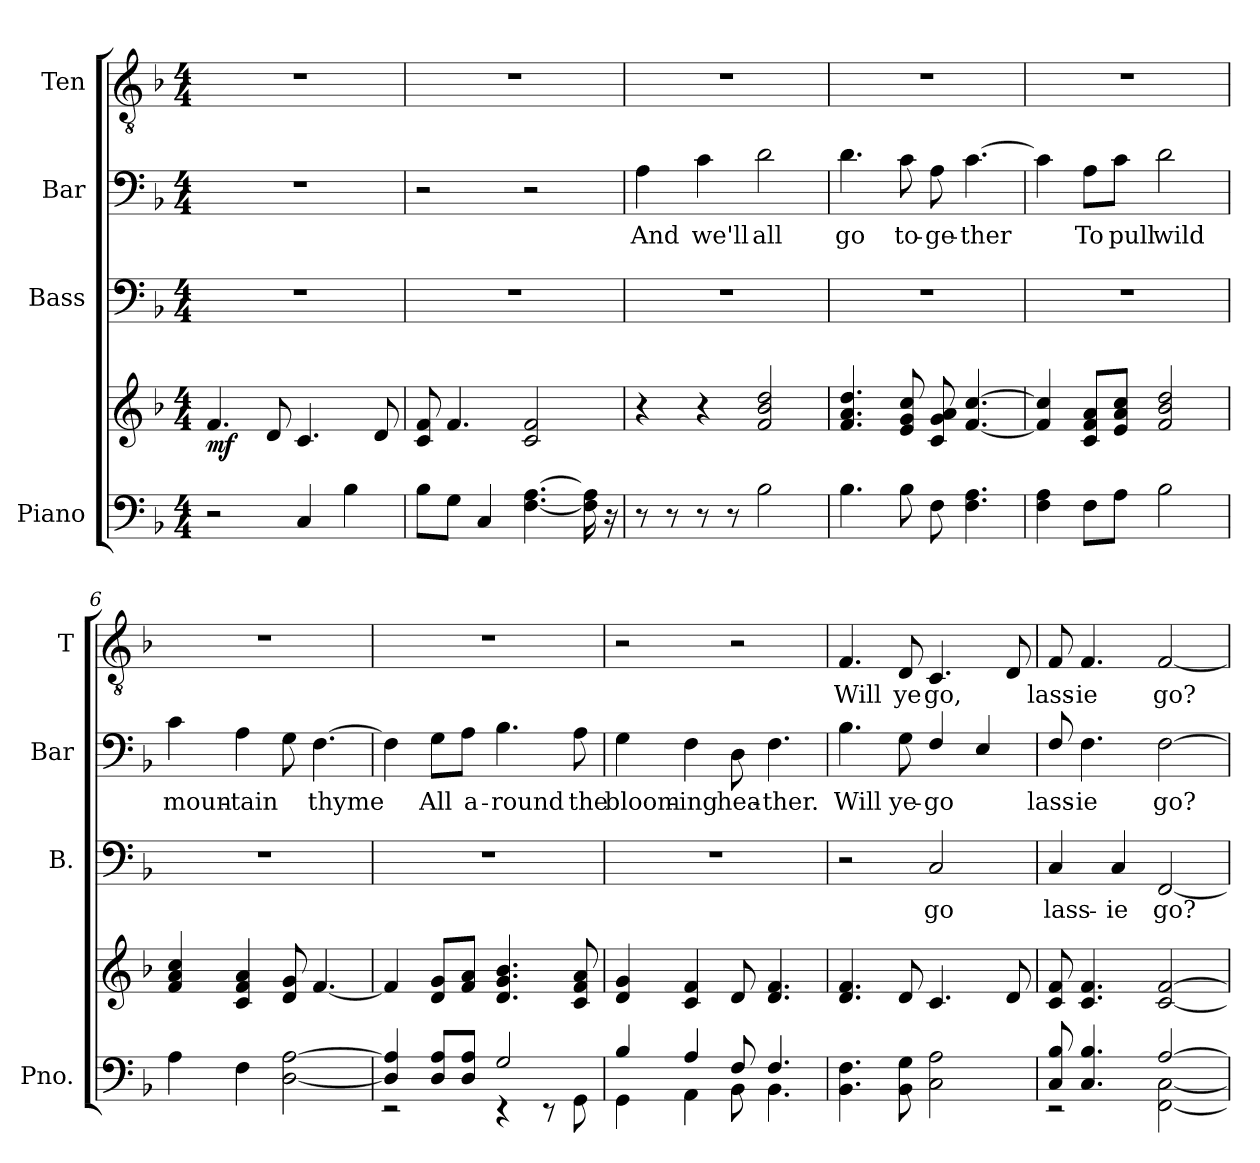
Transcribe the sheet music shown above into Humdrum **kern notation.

**kern	**kern	**dynam	**kern	**text	**kern	**text	**kern	**text
*part4	*part4	*part4	*part3	*part3	*part2	*part2	*part1	*part1
*staff5	*staff4	*staff4/5	*staff3	*staff3	*staff2	*staff2	*staff1	*staff1
*I"Piano	*	*	*I"Bass	*	*I"Bar	*	*I"Ten	*
*I'Pno.	*	*	*I'B.	*	*I'Bar	*	*I'T	*
*clefF4	*clefG2	*	*clefF4	*	*clefF4	*	*clefGv2	*
*k[b-]	*k[b-]	*	*k[b-]	*	*k[b-]	*	*k[b-]	*
*M4/4	*M4/4	*	*M4/4	*	*M4/4	*	*M4/4	*
*MM110	*MM110	*	*MM110	*	*MM110	*	*MM110	*
=1	=1	=1	=1	=1	=1	=1	=1	=1
!	!	!LO:DY:b	!	!	!	!	!	!
2r	4.f/	mf	1r	.	1r	.	1r	.
.	8d/	.	.	.	.	.	.	.
4C/	4.c/	.	.	.	.	.	.	.
4B-\	.	.	.	.	.	.	.	.
.	8d/	.	.	.	.	.	.	.
=2	=2	=2	=2	=2	=2	=2	=2	=2
8B-\L	8c/ 8f/	.	1r	.	2r	.	1r	.
8G\J	4.f/	.	.	.	.	.	.	.
4C/	.	.	.	.	.	.	.	.
[<4.F\ [>4.A\	2c/ 2f/	.	.	.	2r	.	.	.
16F\] 16A\]	.	.	.	.	.	.	.	.
16r	.	.	.	.	.	.	.	.
=3	=3	=3	=3	=3	=3	=3	=3	=3
!	!	!	!	!	!	!LO:LY:b	!	!
8r	4r	.	1r	.	4A\	And	1r	.
8r	.	.	.	.	.	.	.	.
!	!	!	!	!	!	!LO:LY:b	!	!
8r	4r	.	.	.	4c\	we'll	.	.
8r	.	.	.	.	.	.	.	.
!	!	!	!	!	!	!LO:LY:b	!	!
2B-\	2f/ 2b-/ 2dd/	.	.	.	2d\	all	.	.
=4	=4	=4	=4	=4	=4	=4	=4	=4
!	!	!	!	!	!	!LO:LY:b	!	!
4.B-\	4.f/ 4.a/ 4.dd/	.	1r	.	4.d\	go	1r	.
!	!	!	!	!	!	!LO:LY:b	!	!
8B-\	8e/ 8g/ 8cc/	.	.	.	8c\	to-	.	.
!	!	!	!	!	!	!LO:LY:b	!	!
8F\	8c/ 8g/ 8a/	.	.	.	8A\	-ge-	.	.
!	!	!	!	!	!	!LO:LY:b	!	!
4.F\ 4.A\	[<4.f/ [>4.cc/	.	.	.	[>4.c\	-ther	.	.
=5	=5	=5	=5	=5	=5	=5	=5	=5
4F\ 4A\	4f/] 4cc/]	.	1r	.	4c\]	.	1r	.
!	!	!	!	!	!	!LO:LY:b	!	!
8F\L	8c/ 8f/ 8a/L	.	.	.	8A\L	To	.	.
!	!	!	!	!	!	!LO:LY:b	!	!
8A\J	8e/ 8a/ 8cc/J	.	.	.	8c\J	pull	.	.
!	!	!	!	!	!	!LO:LY:b	!	!
2B-\	2f/ 2b-/ 2dd/	.	.	.	2d\	wild	.	.
=6	=6	=6	=6	=6	=6	=6	=6	=6
!	!	!	!	!	!	!LO:LY:b	!	!
4A\	4f/ 4a/ 4cc/	.	1r	.	4c\	moun-	1r	.
!	!	!	!	!	!	!LO:LY:b	!	!
4F\	4c/ 4f/ 4a/	.	.	.	4A\	-tain	.	.
[<2D\ [>2A\	8d/ 8g/	.	.	.	8G\	.	.	.
!	!	!	!	!	!	!LO:LY:b	!	!
.	[<4.f/	.	.	.	[>4.F\	thyme	.	.
!!LO:LB:g=z
=7	=7	=7	=7	=7	=7	=7	=7	=7
*^	*	*	*	*	*	*	*	*
4D/] 4A/]	2r	4f/]	.	1r	.	4F\]	.	1r	.
!	!	!	!	!	!	!	!LO:LY:b	!	!
8D/ 8A/L	.	8d/ 8g/L	.	.	.	8G\L	All	.	.
!	!	!	!	!	!	!	!LO:LY:b	!	!
8D/ 8A/J	.	8f/ 8a/J	.	.	.	8A\J	a-	.	.
!	!	!	!	!	!	!	!LO:LY:b	!	!
2G/	4r	4.d/ 4.g/ 4.b-/	.	.	.	4.B-\	-round	.	.
.	8r	.	.	.	.	.	.	.	.
!	!	!	!	!	!	!	!LO:LY:b	!	!
.	8GG\	8c/ 8f/ 8a/	.	.	.	8A\	the	.	.
=8	=8	=8	=8	=8	=8	=8	=8	=8	=8
!	!	!	!	!	!	!	!LO:LY:b	!	!
4B-/	4GG\	4d/ 4g/	.	1r	.	4G\	bloom-	2r	.
!	!	!	!	!	!	!	!LO:LY:b	!	!
4A/	4AA\	4c/ 4f/	.	.	.	4F\	-ing	.	.
!	!	!	!	!	!	!	!LO:LY:b	!	!
8F/	8BB-\	8d/	.	.	.	8D\	hea-	2r	.
!	!	!	!	!	!	!	!LO:LY:b	!	!
4.F/	4.BB-\	4.d/ 4.f/	.	.	.	4.F\	-ther.	.	.
=9	=9	=9	=9	=9	=9	=9	=9	=9	=9
!	!	!	!	!	!	!	!LO:LY:b	!	!LO:LY:b
*v	*v	*	*	*	*	*	*	*	*
4.BB-\ 4.F\	4.d/ 4.f/	.	2r	.	4.B-\	Will	4.F/	Will
!	!	!	!	!	!	!LO:LY:b	!	!LO:LY:b
8BB-\ 8G\	8d/	.	.	.	8G\	ye-	8D/	ye
!	!	!	!	!LO:LY:b	!	!LO:LY:b	!	!LO:LY:b
2C\ 2A\	4.c/	.	2C/	go	4F/	-go	4.C/	go,
.	.	.	.	.	4E/	.	.	.
.	8d/	.	.	.	.	.	8D/	.
=10	=10	=10	=10	=10	=10	=10	=10	=10
*^	*	*	*	*	*	*	*	*
!	!	!	!	!	!LO:LY:b	!	!LO:LY:b	!	!LO:LY:b
8C/ 8B-/	2r	8c/ 8f/	.	4C/	lass-	8F/	lass-	8F/	lass-
!	!	!	!	!	!	!	!LO:LY:b	!	!LO:LY:b
4.C/ 4.B-/	.	4.c/ 4.f/	.	.	.	4.F\	-ie	4.F/	-ie
!	!	!	!	!	!LO:LY:b	!	!	!	!
.	.	.	.	4C/	-ie	.	.	.	.
!	!	!	!	!	!LO:LY:b	!	!LO:LY:b	!	!LO:LY:b
[>2A/	[<2FF\ [<2C\	[<2c/ [>2f/	.	[<2FF/	go?	[>2F\	go?	[<2F/	go?
*v	*v	*	*	*	*	*	*	*	*
=	=	=	=	=	=	=	=	=
*-	*-	*-	*-	*-	*-	*-	*-	*-
